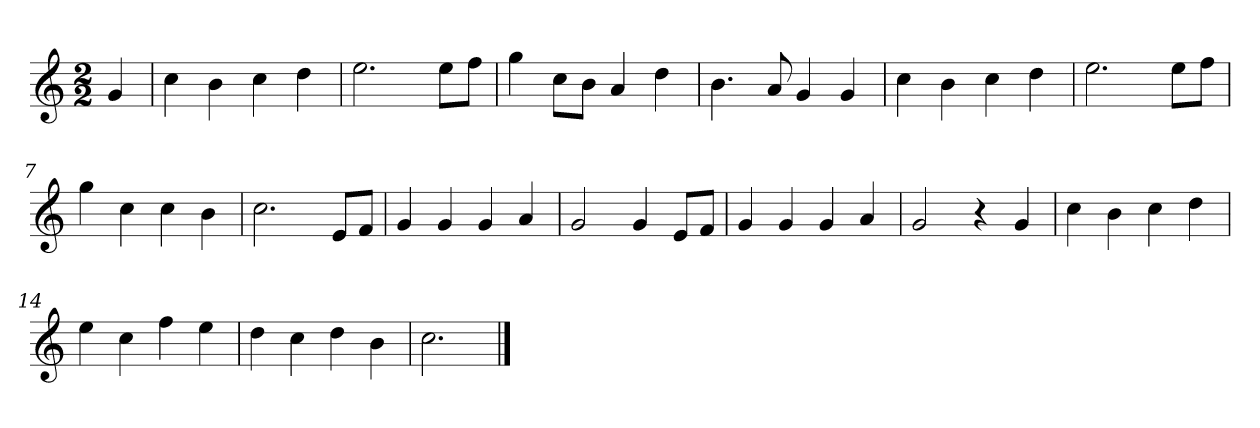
**kern
*part1
*staff1
*k[]
*M2/2
*MM120
=
4g
=1
4cc
4b
4cc
4dd
=2
2.ee
8eeL
8ffJ
=3
4gg
8ccL
8bJ
4a
4dd
=4
4.b
8a
4g
4g
=5
4cc
4b
4cc
4dd
=6
2.ee
8eeL
8ffJ
=7
4gg
4cc
4cc
4b
=8
2.cc
8eL
8fJ
=9
4g
4g
4g
4a
=10
2g
4g
8eL
8fJ
=11
4g
4g
4g
4a
=12
2g
4r
4g
=13
4cc
4b
4cc
4dd
=14
4ee
4cc
4ff
4ee
=15
4dd
4cc
4dd
4b
=16
2.cc
==
*-
